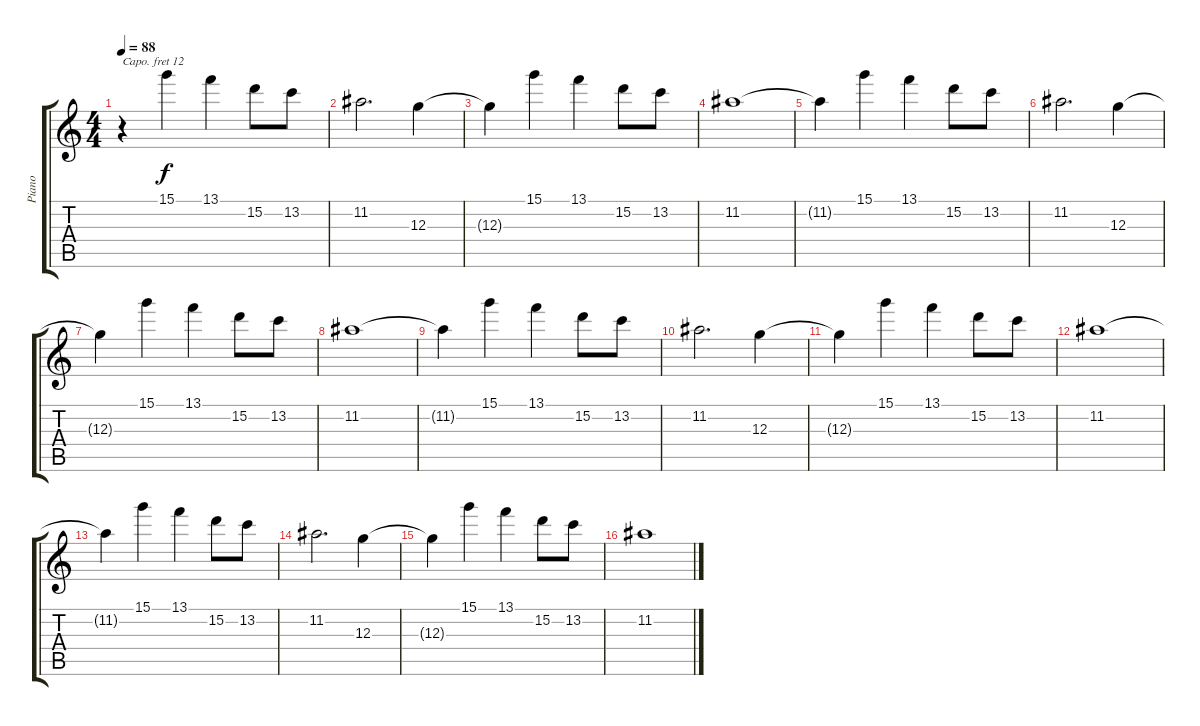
\track ("Piano" "Piano") {instrument acousticgrandpiano}
\staff {score tabs}
\capo 12
\tuning (E4 B3 G3 D3 A2 E2) {hide}
\ts (4 4)
\tempo 88
\clef g2
\ks c
r.4{dy f} 15.1.4 13.1.4 15.2.8 13.2.8 |
11.2.2{d} 12.3.4 |
12.3{t}.4 15.1.4 13.1.4 15.2.8 13.2.8 |
11.2.1 |
11.2{t}.4 15.1.4 13.1.4 15.2.8 13.2.8 |
11.2.2{d} 12.3.4 |
12.3{t}.4 15.1.4 13.1.4 15.2.8 13.2.8 |
11.2.1 |
11.2{t}.4 15.1.4 13.1.4 15.2.8 13.2.8 |
11.2.2{d} 12.3.4 |
12.3{t}.4 15.1.4 13.1.4 15.2.8 13.2.8 |
11.2.1 |
11.2{t}.4 15.1.4 13.1.4 15.2.8 13.2.8 |
11.2.2{d} 12.3.4 |
12.3{t}.4 15.1.4 13.1.4 15.2.8 13.2.8 |
11.2.1
